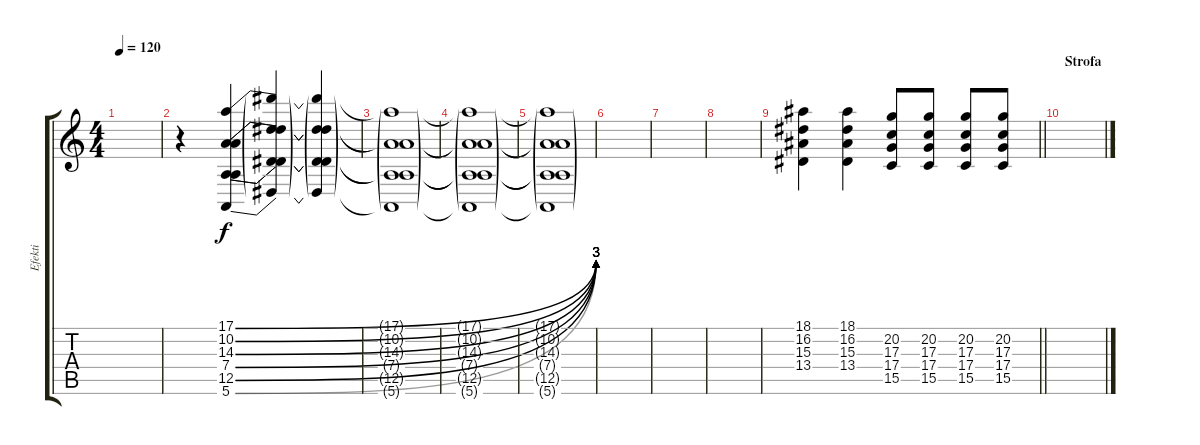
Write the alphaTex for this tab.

\track ("Efekti" "Efekti") {instrument synthbrass1}
\staff {score tabs}
\tuning (E4 B3 G3 D3 A2 E2) {hide}
\ts (4 4)
\tempo 120
\clef g2
\ks c
|
r.4{volume 9} (17.1{be (bend 0 0 60 12)} 10.2{be (bend 0 0 60 12)} 14.3{be (bend 0 0 60 12)} 7.4{be (bend 0 0 60 12)} 12.5{be (bend 0 0 60 12)} 5.6{be (bend 0 0 60 12)}).4{volume 16} (17.1{t} 10.2{t} 14.3{t} 7.4{t} 12.5{t} 5.6{t}).4 (17.1{t} 10.2{t} 14.3{t} 7.4{t} 12.5{t} 5.6{t}).4 |
(17.1{t} 10.2{t} 14.3{t} 7.4{t} 12.5{t} 5.6{t}).1 |
(17.1{t} 10.2{t} 14.3{t} 7.4{t} 12.5{t} 5.6{t}).1 |
(17.1{t} 10.2{t} 14.3{t} 7.4{t} 12.5{t} 5.6{t}).1 |
|
|
|
\barLineRight lightlight
(18.1 16.2 15.3 13.4).4 (18.1 16.2 15.3 13.4).4 (20.2 17.3 17.4 15.5).8 (20.2 17.3 17.4 15.5).8 (20.2 17.3 17.4 15.5).8 (20.2 17.3 17.4 15.5).8 |
\section ("" "Strofa")
